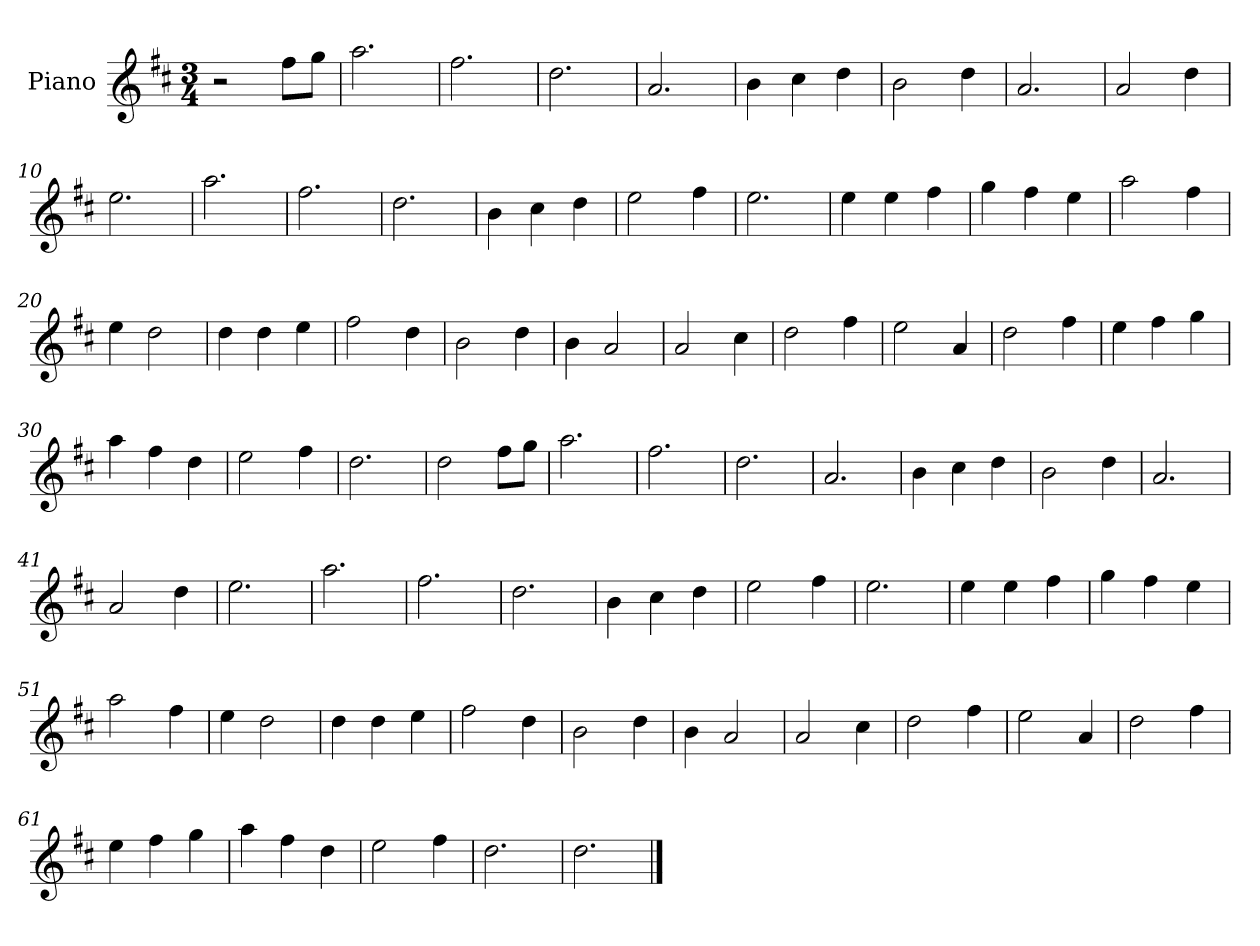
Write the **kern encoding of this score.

**kern
*part1
*staff1
*I"Piano
*I'Pno
*clefG2
*k[f#c#]
*M3/4
=1
2r
8ff#\L
8gg\J
=2
2.aa\
=3
2.ff#\
=4
2.dd\
=5
2.a/
=6
4b\
4cc#\
4dd\
=7
2b\
4dd\
=8
2.a/
=9
2a/
4dd\
=10
2.ee\
=11
2.aa\
=12
2.ff#\
=13
2.dd\
=14
4b\
4cc#\
4dd\
=15
2ee\
4ff#\
=16
2.ee\
=17
4ee\
4ee\
4ff#\
=18
4gg\
4ff#\
4ee\
=19
2aa\
4ff#\
=20
4ee\
2dd\
=21
4dd\
4dd\
4ee\
=22
2ff#\
4dd\
=23
2b\
4dd\
=24
4b\
2a/
=25
2a/
4cc#\
=26
2dd\
4ff#\
=27
2ee\
4a/
=28
2dd\
4ff#\
=29
4ee\
4ff#\
4gg\
=30
4aa\
4ff#\
4dd\
=31
2ee\
4ff#\
=32
2.dd\
=33
2dd\
8ff#\L
8gg\J
=34
2.aa\
=35
2.ff#\
=36
2.dd\
=37
2.a/
=38
4b\
4cc#\
4dd\
=39
2b\
4dd\
=40
2.a/
=41
2a/
4dd\
=42
2.ee\
=43
2.aa\
=44
2.ff#\
=45
2.dd\
=46
4b\
4cc#\
4dd\
=47
2ee\
4ff#\
=48
2.ee\
=49
4ee\
4ee\
4ff#\
=50
4gg\
4ff#\
4ee\
=51
2aa\
4ff#\
=52
4ee\
2dd\
=53
4dd\
4dd\
4ee\
=54
2ff#\
4dd\
=55
2b\
4dd\
=56
4b\
2a/
=57
2a/
4cc#\
=58
2dd\
4ff#\
=59
2ee\
4a/
=60
2dd\
4ff#\
=61
4ee\
4ff#\
4gg\
=62
4aa\
4ff#\
4dd\
=63
2ee\
4ff#\
=64
2.dd\
=65
2.dd\
==
*-
